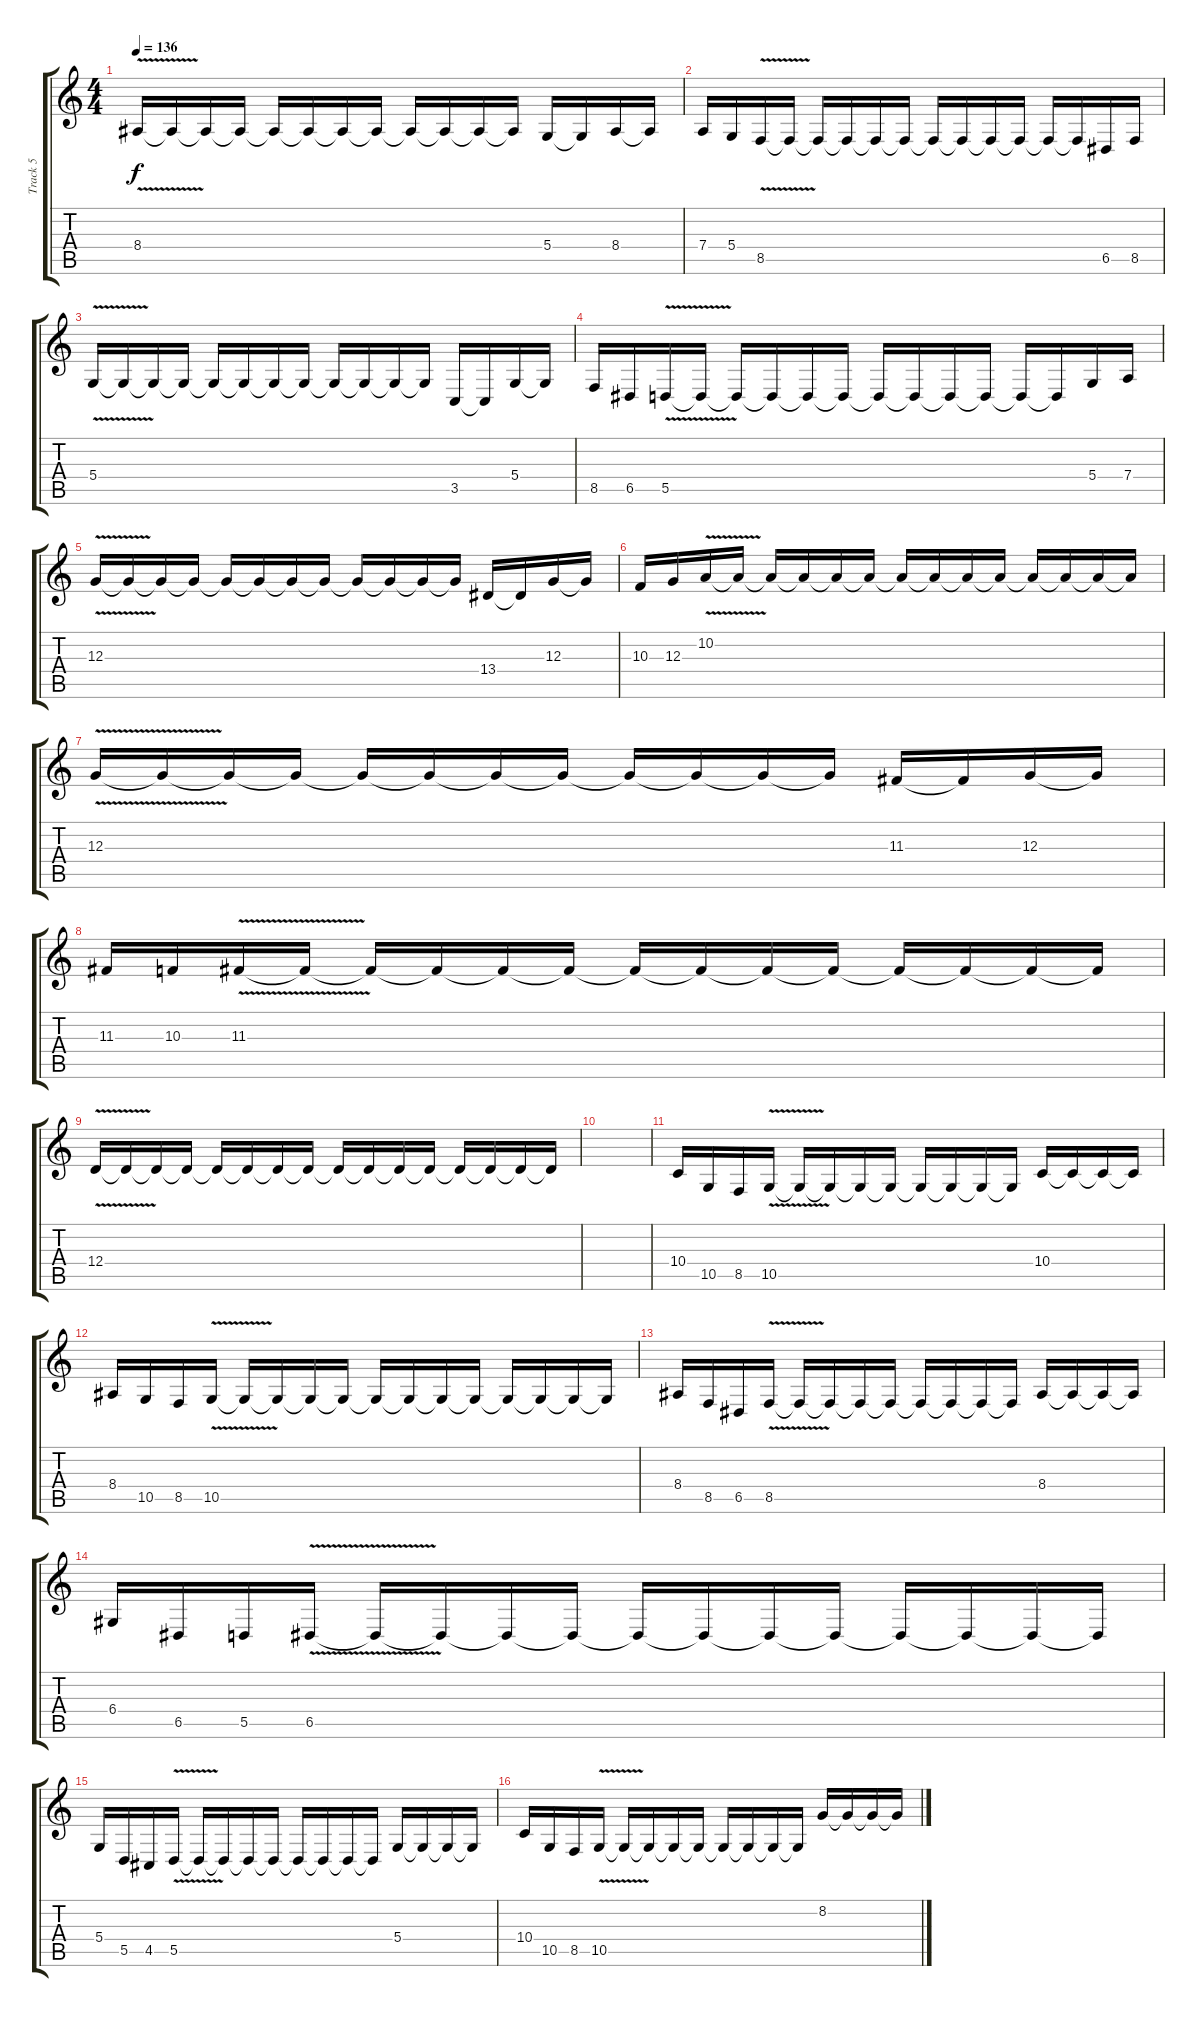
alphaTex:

\track ("Track 5" "Track 5") {instrument lead5charang}
\staff {score tabs}
\tuning (E4 B3 G3 D3 A2 E2) {hide}
\ts (4 4)
\tempo 136
\clef g2
\ks c
8.4{v}.16{dy f} 8.4{t}.16 8.4{t}.16 8.4{t}.16 8.4{t}.16 8.4{t}.16 8.4{t}.16 8.4{t}.16 8.4{t}.16 8.4{t}.16 8.4{t}.16 8.4{t}.16 5.4.16 5.4{t}.16 8.4.16 8.4{t}.16 |
7.4.16 5.4.16 8.5{v}.16 8.5{t}.16 8.5{t}.16 8.5{t}.16 8.5{t}.16 8.5{t}.16 8.5{t}.16 8.5{t}.16 8.5{t}.16 8.5{t}.16 8.5{t}.16 8.5{t}.16 6.5.16 8.5.16 |
5.4{v}.16 5.4{t}.16 5.4{t}.16 5.4{t}.16 5.4{t}.16 5.4{t}.16 5.4{t}.16 5.4{t}.16 5.4{t}.16 5.4{t}.16 5.4{t}.16 5.4{t}.16 3.5.16 3.5{t}.16 5.4.16 5.4{t}.16 |
8.5.16 6.5.16 5.5{v}.16 5.5{t}.16 5.5{t}.16 5.5{t}.16 5.5{t}.16 5.5{t}.16 5.5{t}.16 5.5{t}.16 5.5{t}.16 5.5{t}.16 5.5{t}.16 5.5{t}.16 5.4.16 7.4.16 |
12.3{v}.16 12.3{t}.16 12.3{t}.16 12.3{t}.16 12.3{t}.16 12.3{t}.16 12.3{t}.16 12.3{t}.16 12.3{t}.16 12.3{t}.16 12.3{t}.16 12.3{t}.16 13.4.16 13.4{t}.16 12.3.16 12.3{t}.16 |
10.3.16 12.3.16 10.2{v}.16 10.2{t}.16 10.2{t}.16 10.2{t}.16 10.2{t}.16 10.2{t}.16 10.2{t}.16 10.2{t}.16 10.2{t}.16 10.2{t}.16 10.2{t}.16 10.2{t}.16 10.2{t}.16 10.2{t}.16 |
12.3{v}.16 12.3{t}.16 12.3{t}.16 12.3{t}.16 12.3{t}.16 12.3{t}.16 12.3{t}.16 12.3{t}.16 12.3{t}.16 12.3{t}.16 12.3{t}.16 12.3{t}.16 11.3.16 11.3{t}.16 12.3.16 12.3{t}.16 |
11.3.16 10.3.16 11.3{v}.16 11.3{t}.16 11.3{t}.16 11.3{t}.16 11.3{t}.16 11.3{t}.16 11.3{t}.16 11.3{t}.16 11.3{t}.16 11.3{t}.16 11.3{t}.16 11.3{t}.16 11.3{t}.16 11.3{t}.16 |
12.4{v}.16 12.4{t}.16 12.4{t}.16 12.4{t}.16 12.4{t}.16 12.4{t}.16 12.4{t}.16 12.4{t}.16 12.4{t}.16 12.4{t}.16 12.4{t}.16 12.4{t}.16 12.4{t}.16 12.4{t}.16 12.4{t}.16 12.4{t}.16 |
|
10.4.16 10.5.16 8.5.16 10.5{v}.16 10.5{t}.16 10.5{t}.16 10.5{t}.16 10.5{t}.16 10.5{t}.16 10.5{t}.16 10.5{t}.16 10.5{t}.16 10.4.16 10.4{t}.16 10.4{t}.16 10.4{t}.16 |
8.4.16 10.5.16 8.5.16 10.5{v}.16 10.5{t}.16 10.5{t}.16 10.5{t}.16 10.5{t}.16 10.5{t}.16 10.5{t}.16 10.5{t}.16 10.5{t}.16 10.5{t}.16 10.5{t}.16 10.5{t}.16 10.5{t}.16 |
8.4.16 8.5.16 6.5.16 8.5{v}.16 8.5{t}.16 8.5{t}.16 8.5{t}.16 8.5{t}.16 8.5{t}.16 8.5{t}.16 8.5{t}.16 8.5{t}.16 8.4.16 8.4{t}.16 8.4{t}.16 8.4{t}.16 |
6.4.16 6.5.16 5.5.16 6.5{v}.16 6.5{t}.16 6.5{t}.16 6.5{t}.16 6.5{t}.16 6.5{t}.16 6.5{t}.16 6.5{t}.16 6.5{t}.16 6.5{t}.16 6.5{t}.16 6.5{t}.16 6.5{t}.16 |
5.4.16 5.5.16 4.5.16 5.5{v}.16 5.5{t}.16 5.5{t}.16 5.5{t}.16 5.5{t}.16 5.5{t}.16 5.5{t}.16 5.5{t}.16 5.5{t}.16 5.4.16 5.4{t}.16 5.4{t}.16 5.4{t}.16 |
10.4.16 10.5.16 8.5.16 10.5{v}.16 10.5{t}.16 10.5{t}.16 10.5{t}.16 10.5{t}.16 10.5{t}.16 10.5{t}.16 10.5{t}.16 10.5{t}.16 8.2.16 8.2{t}.16 8.2{t}.16 8.2{t}.16
